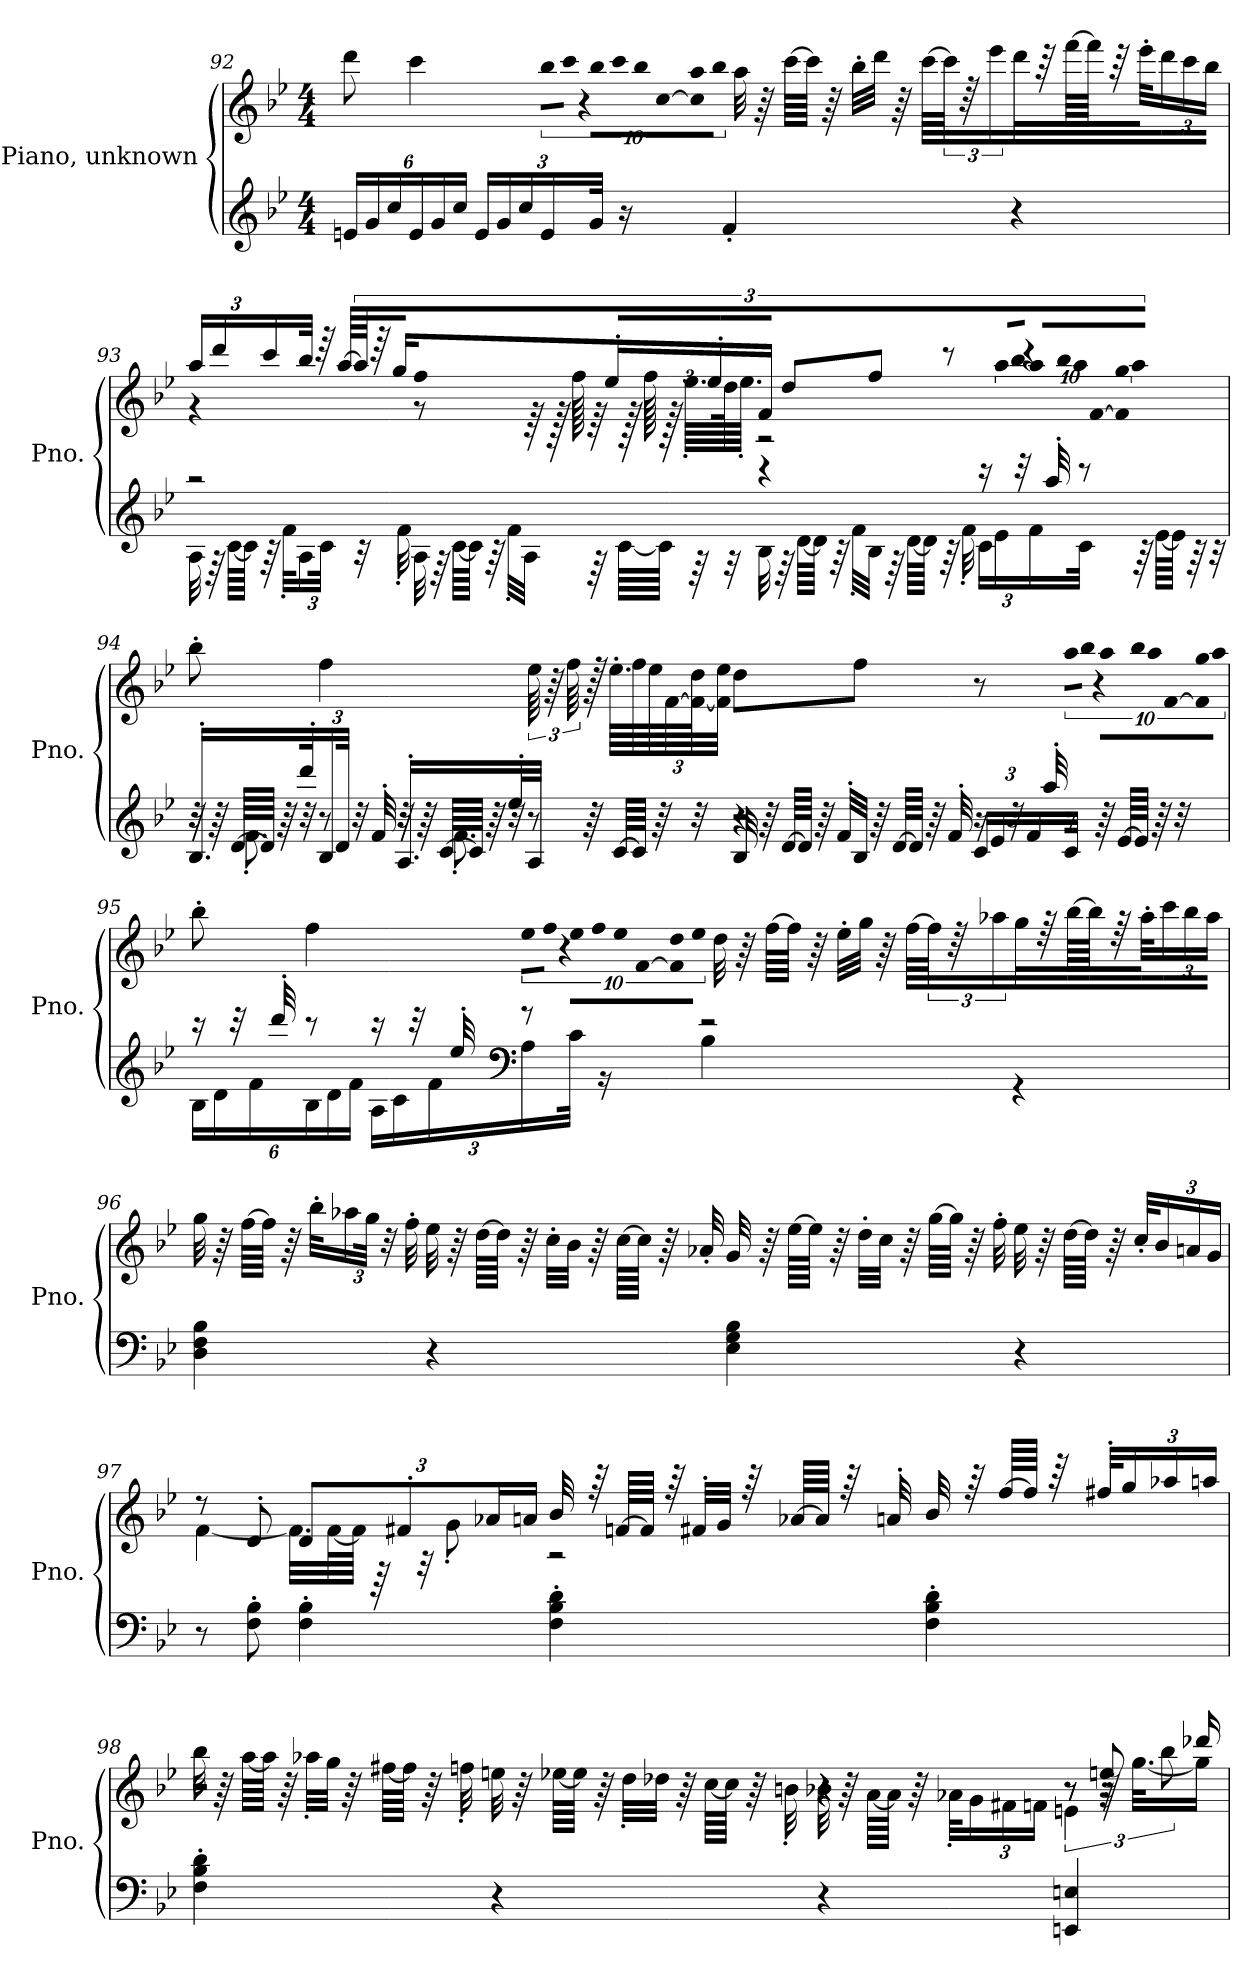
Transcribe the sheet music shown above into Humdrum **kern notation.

**kern	**kern
*part1	*part1
*staff2	*staff1
*I"Piano, unknown	*
*I'Pno.	*
!!LO:PB:g=z
*clefG2	*clefG2
*k[b-e-]	*k[b-e-]
*M4/4	*M4/4
*Xbrackettup	*
=92	=92
24en/LL	8ddd\
24g/	.
24cc/	.
24e/	4ccc\
24g/	.
24cc/JJ	.
24e/LL	.
24g/	.
24cc/	.
!	!LO:N:vis=64
24e/	640%9bb-\LLLL
!	!LO:N:vis=64
.	640%9ccc\JJJJ
!	!LO:N:vis=64
.	640%9r
48g/JJk	.
!	!LO:N:vis=64
.	640%9bb-\LLLL
!	!LO:N:vis=64
.	640%9ccc\
16r	.
!	!LO:N:vis=64
.	640%9bb-\
!	!LO:N:vis=64
.	[640%9cc\
!	!LO:N:vis=64
.	640%9cc\] 640%9aa\
!	!LO:N:vis=64
.	640%9bb-\JJJJ
4f'/	.
.	32aa\
.	64r
.	[64ccc\LLLL
.	64ccc\JJJJ]
.	64r
.	32bb-'\LLL
.	32ddd\JJJ
.	64r
.	[64ccc\LLLL
.	96ccc\JJJJ]
.	96r
.	24eee-\
4r	.
.	32ddd\
.	64r
.	[64fff\LLLL
.	64fff\JJJJ]
.	64r
.	32eee-'\KLL
*	*Xbrackettup
.	24ddd\
.	24ccc\
.	24bb-\JJ
640ryy	.
!!LO:LB:g=z
=93	=93
*^	*^
2r	32A\	24aa/LL	4r
.	64r	.	.
.	.	24ddd/	.
.	[64c\LLLL	.	.
.	64c\JJJJ]	.	.
.	64r	.	.
.	.	24ccc/	.
.	32f'\KLL	.	.
.	24A\	32bb-/JJk	.
.	.	64r	.
.	48c\JJk	.	.
.	.	[64aa/LLLL	.
*	*	*brackettup	*
.	32r	96aa/JJJJ]	.
.	.	96r	.
.	.	24gg/KL	.
.	32f'\	.	.
.	32A\	8ff/	8r
.	64r	.	.
.	[64c\LLLL	.	.
.	64c\JJJJ]	.	.
.	64r	.	.
.	32f'\LLL	.	.
*	*	*Xbrackettup	*
.	32A\JJJ	24ee-'/L	64r
.	.	.	128r
.	.	.	128ff\
.	64r	.	64r
.	.	24ee-'/	.
.	[64c\LLLL	.	128r
.	.	.	128ff\
.	64c\JJJJ]	.	128r
.	.	.	64.ee-'\LLLL
.	64r	.	.
.	.	24f/JJ	.
.	32r	.	128dd\K
.	.	.	64.ee-'\JJJJ
4r	32B-\	8dd/L	2r
.	64r	.	.
.	[64d\LLLL	.	.
.	64d\JJJJ]	.	.
.	64r	.	.
.	32f'\LLL	.	.
.	32B-\JJJ	8ff/J	.
.	64r	.	.
.	[64d\LLLL	.	.
.	64d\JJJJ]	.	.
.	64r	.	.
.	32f'\	.	.
16r	24c\LL	8r	.
.	24e-\	.	.
32r	.	.	.
.	24f\	.	.
32aa'/	.	.	.
*	*	*brackettup	*
!	!	!LO:N:vis=64	!
8r	32c\JJk	640%9aa/LLLL	.
!	!	!LO:N:vis=64	!
.	.	640%9bb-/JJJJ	.
!	!	!LO:N:vis=64	!
.	.	640%9r	.
.	64r	.	.
!	!	!LO:N:vis=64	!
.	.	640%9aa/LLLL	.
.	[64e-\LLLL	.	.
!	!	!LO:N:vis=64	!
.	.	640%9bb-/	.
.	64e-\JJJJ]	.	.
!	!	!LO:N:vis=64	!
.	.	640%9aa/	.
.	64r	.	.
!	!	!LO:N:vis=64	!
.	.	[640%9f/	.
.	32r	.	.
!	!	!LO:N:vis=64	!
.	.	640%9f/] 640%9gg/	.
!	!	!LO:N:vis=64	!
.	.	640%9aa/JJJJ	.
640ryy	640ryy	.	640ryy
*	*	*v	*v
!!LO:LB:g=z
=94	=94	=94
*	*^	*
32r	16r	16.B-'/LL	8bb-'\
64r	.	.	.
[64d/LLLL	.	.	.
64d/JJJJ]	8.f'\	.	.
64r	.	.	.
32r	.	32ddd'/K	.
8r	.	24B-/	4ff\
.	.	48d/JJk	.
.	.	32r	.
.	.	32f'/	.
32r	16r	16.A'/LL	.
64r	.	.	.
[64c/LLLL	.	.	.
64c/JJJJ]	8.f'\	.	.
64r	.	.	.
32r	.	32ee-'/L	.
8r	.	32A/JJJ	96ee-\
.	.	.	96r
.	.	.	96ff\
.	.	64r	128r
.	.	.	64.ee-'\LLLL
.	.	[64c/LLLL	.
*	*	*	*Xbrackettup
.	.	64c/JJJJ]	96ff\
.	.	.	96ee-\
.	.	64r	.
.	.	.	[96f\
.	.	32r	96f\_ 96dd\J
.	.	.	48f\] 48ee-\JJJ
4r	2r	32B-/	8dd\L
.	.	64r	.
.	.	[64d/LLLL	.
.	.	64d/JJJJ]	.
.	.	64r	.
.	.	32f'/LLL	.
.	.	32B-/JJJ	8ff\J
.	.	64r	.
.	.	[64d/LLLL	.
.	.	64d/JJJJ]	.
.	.	64r	.
.	.	32f'/	.
16r	.	24c/LL	8r
.	.	24e-/	.
32r	.	.	.
.	.	24f/	.
32aa'/	.	.	.
*	*	*	*brackettup
!	!	!	!LO:N:vis=64
8r	.	32c/JJk	640%9aa\LLLL
!	!	!	!LO:N:vis=64
.	.	.	640%9bb-\JJJJ
!	!	!	!LO:N:vis=64
.	.	.	640%9r
.	.	64r	.
!	!	!	!LO:N:vis=64
.	.	.	640%9aa\LLLL
.	.	[64e-/LLLL	.
!	!	!	!LO:N:vis=64
.	.	.	640%9bb-\
.	.	64e-/JJJJ]	.
!	!	!	!LO:N:vis=64
.	.	.	640%9aa\
.	.	64r	.
!	!	!	!LO:N:vis=64
.	.	.	[640%9f\
.	.	32r	.
!	!	!	!LO:N:vis=64
.	.	.	640%9f\] 640%9gg\
!	!	!	!LO:N:vis=64
.	.	.	640%9aa\JJJJ
640ryy	640ryy	640ryy	.
*	*v	*v	*
!!LO:LB:g=z
=95	=95	=95
16r	24B-\LL	8bb-'\
.	24d\	.
32r	.	.
.	24f\	.
32ddd'/	.	.
8r	24B-\	4ff\
.	24d\	.
.	24f\JJ	.
16r	24A\LL	.
.	24c\	.
32r	.	.
.	24f\	.
32ee-'/	.	.
*clefF4	*	*
!	!	!LO:N:vis=64
8r	24A\	640%9ee-\LLLL
!	!	!LO:N:vis=64
.	.	640%9ff\JJJJ
!	!	!LO:N:vis=64
.	.	640%9r
.	48c\JJk	.
!	!	!LO:N:vis=64
.	.	640%9ee-\LLLL
!	!	!LO:N:vis=64
.	.	640%9ff\
.	16r	.
!	!	!LO:N:vis=64
.	.	640%9ee-\
!	!	!LO:N:vis=64
.	.	[640%9f\
!	!	!LO:N:vis=64
.	.	640%9f\] 640%9dd\
!	!	!LO:N:vis=64
.	.	640%9ee-\JJJJ
2r	4B-\	.
.	.	32dd\
.	.	64r
.	.	[64ff\LLLL
.	.	64ff\JJJJ]
.	.	64r
.	.	32ee-'\LLL
.	.	32gg\JJJ
.	.	64r
.	.	[64ff\LLLL
.	.	96ff\JJJJ]
.	.	96r
.	.	24aa-X\
.	4r	.
.	.	32gg\
.	.	64r
.	.	[64bb-\LLLL
.	.	64bb-\JJJJ]
.	.	64r
.	.	32aa-'\KLL
*	*	*Xbrackettup
.	.	24ccc\
.	.	24bb-\
.	.	24aa-\JJ
640ryy	640ryy	.
*v	*v	*
!!LO:LB:g=z
=96	=96
4D\ 4F\ 4B-\	32gg\
.	64r
.	[64ff\LLLL
.	64ff\JJJJ]
.	64r
.	32bb-'\KLL
.	24aa-X\
.	48gg\JJk
.	32r
.	32ff'\
4r	32ee-\
.	64r
.	[64dd\LLLL
.	64dd\JJJJ]
.	64r
.	32cc'\LLL
.	32b-\JJJ
.	64r
.	[64cc\LLLL
.	64cc\JJJJ]
.	64r
.	32a-X'/
4E-\ 4G\ 4B-\	32g/
.	64r
.	[64ee-\LLLL
.	64ee-\JJJJ]
.	64r
.	32dd'\LLL
.	32cc\JJJ
.	64r
.	[64gg\LLLL
.	64gg\JJJJ]
.	64r
.	32ff'\
4r	32ee-\
.	64r
.	[64dd\LLLL
.	64dd\JJJJ]
.	64r
.	32cc'/KLL
.	24b-/
.	24an/
.	24g/JJ
!!LO:LB:g=z
=97	=97
*	*^
8r	8r	[4f\
8F\' 8B-\'	8d'/	.
4F\' 4B-\'	12d/L	32.f\LLL]
.	.	[64f\L
.	.	64f\JJJJ]
.	.	64r
.	12f#X'/	.
.	.	32r
.	.	8g'\
.	24a-X/L	.
.	24an/JJ	.
4F\' 4B-\' 4d\'	32b-/	2r
.	64r	.
.	[64fn/LLLL	.
.	64f/JJJJ]	.
.	64r	.
.	32f#X'/LLL	.
.	32g/JJJ	.
.	64r	.
.	[64a-X/LLLL	.
.	64a-/JJJJ]	.
.	64r	.
.	32an'/	.
4F\' 4B-\' 4d\'	32b-/	.
.	64r	.
.	[64ff/LLLL	.
.	64ff/JJJJ]	.
.	64r	.
.	32ff#X'/KLL	.
.	24gg/	.
.	24aa-X/	.
.	24aan/JJ	.
!!LO:PB:g=z
=98	=98	=98
*	*^	*^
4F\' 4B-\' 4d\'	2r	2r	2r	32bb-\
.	.	.	.	64r
.	.	.	.	[64aa\LLLL
.	.	.	.	64aa\JJJJ]
.	.	.	.	64r
.	.	.	.	32aa-X'\LLL
.	.	.	.	32gg\JJJ
.	.	.	.	64r
.	.	.	.	[64ff#X\LLLL
.	.	.	.	64ff#\JJJJ]
.	.	.	.	64r
.	.	.	.	32ffn'\
4r	.	.	.	32een\
.	.	.	.	64r
.	.	.	.	[64ee-X\LLLL
.	.	.	.	64ee-\JJJJ]
.	.	.	.	64r
.	.	.	.	32dd'\LLL
.	.	.	.	32dd-X\JJJ
.	.	.	.	64r
.	.	.	.	[64cc\LLLL
.	.	.	.	64cc\JJJJ]
.	.	.	.	64r
.	.	.	.	32bn'\
4r	4r	4r	4r	32b-X\
.	.	.	.	64r
.	.	.	.	[64a\LLLL
.	.	.	.	64a\JJJJ]
.	.	.	.	64r
.	.	.	.	32a-X'\KLL
.	.	.	.	24g\
.	.	.	.	24f#X\
.	.	.	.	24fn\JJ
*	*	*	*	*brackettup
4EEn/ 4En/	8r	8r	8r	6en\
.	16r	64r	8een/	.
.	.	[32.gg\KLL	.	.
.	.	.	.	12bb-\
.	16ddd-X/	16gg\JJ]	.	.
*	*v	*v	*v	*v
=	=
*-	*-
